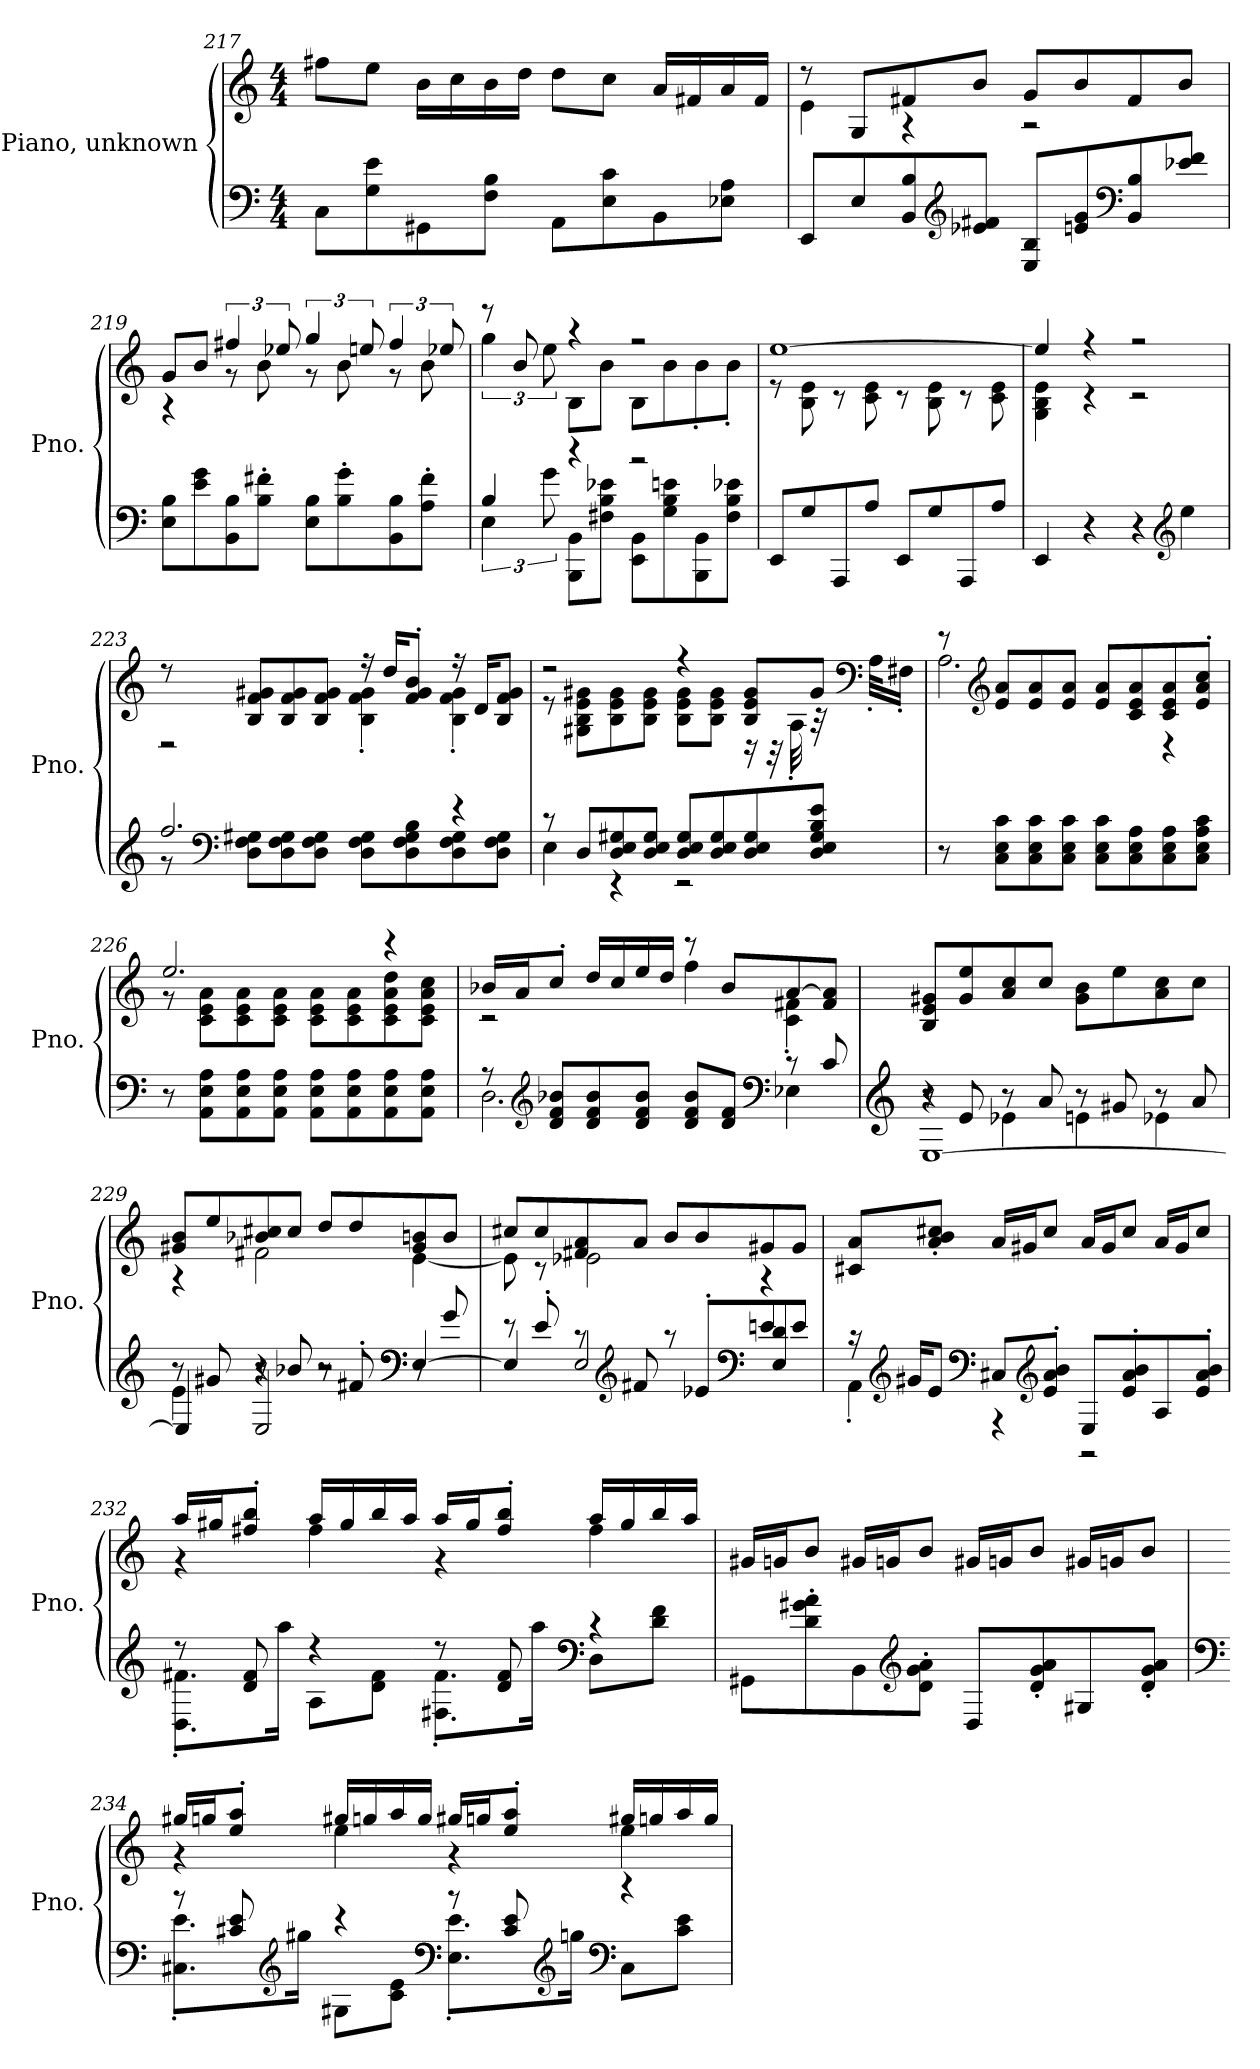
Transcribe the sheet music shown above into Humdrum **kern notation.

**kern	**kern
*part1	*part1
*staff2	*staff1
*I"Piano, unknown	*
*I'Pno.	*
!!LO:LB:g=z
*clefF4	*clefG2
*k[]	*k[]
*M4/4	*M4/4
=217	=217
8C\L	8ff#X\L
8G\ 8e\	8ee\J
8GG#X\	16b\LL
.	16cc\
8F\ 8B\J	16b\
.	16dd\JJ
8AA\L	8dd\L
8E\ 8c\	8cc\J
8BB\	16a/LL
.	16f#X/
8E-X\ 8A\J	16a/
.	16f#/JJ
=218	=218
*	*^
8EE/L	8r	4e\
8E/	8G/L	.
8BB/ 8B/	8f#X/	4r
*clefG2	*	*
8e-X/ 8f#X/J	8b/J	.
8E/ 8B/L	8g/L	2r
8en/ 8g/	8b/	.
*clefF4	*	*
8BB/ 8B/	8f#/	.
8e-X/ 8f#/J	8b/J	.
!!LO:LB:g=z	!!
=219	=219	=219
8E\ 8B\L	8g/L	4r
8e\ 8g\	8b/J	.
8BB\ 8B\	6ff#X/	8r
8B\' 8f#X\'J	.	8b\
.	12ee-X/	.
8E\ 8B\L	6gg/	8r
8B\' 8g\'	.	8b\
.	12een/	.
8BB\ 8B\	6ff#/	8r
8A\' 8f#\'J	.	8b\
.	12ee-X/	.
=220	=220	=220
*^	*	*
4B/	6E\	8r	6gg\
.	.	8b/	.
.	12g\	.	12ee\
4r	8BBB\ 8BB\L	4r	8B\L
.	8F#X\ 8B\ 8e-X\J	.	8b\J
2r	8EE\ 8BB\L	2r	8B\L
.	8G\ 8B\ 8en\	.	8b\
.	8BBB\ 8BB\	.	8b'\
.	8F#\ 8B\ 8e-X\J	.	8b'\J
*v	*v	*	*
=221	=221	=221
8EE/L	[1ee	8r
8G/	.	8B\ 8e\
8AAA/	.	8r
8A/J	.	8c\ 8e\
8EE/L	.	8r
8G/	.	8B\ 8e\
8AAA/	.	8r
8A/J	.	8c\ 8e\
=222	=222	=222
4EE/	4ee/]	4G\ 4B\ 4e\
4r	4r	4r
4r	2r	2r
*clefG2	*	*
4ee\	.	.
!!LO:LB:g=z	!!
=223	=223	=223
*^	*	*
2.ff/	8r	8r	2r
*clefF4	*	*	*
.	8D\ 8F\ 8G#X\L	8B/ 8f/ 8g#X/L	.
.	8D\ 8F\ 8G#\	8B/ 8f/ 8g#/	.
.	8D\ 8F\ 8G#\J	8B/ 8f/ 8g#/J	.
.	8D\ 8F\ 8G#\L	16r	4B\' 4f\' 4g#\'
.	.	16dd/KL	.
.	8D\ 8F\ 8G#\ 8B\	8f/' 8g#/' 8b/'J	.
4r	8D\ 8F\ 8G#\	16r	4B\' 4f\' 4g#\'
.	.	16d/KL	.
.	8D\ 8F\ 8G#\J	8B/ 8f/ 8g#/J	.
=224	=224	=224	=224
8r	4E\	2r	8r
8D/L	.	.	8G#X\ 8B\ 8e\ 8g#X\L
8D/ 8E/ 8G#X/	4r	.	8B\ 8e\ 8g#\
8D/ 8E/ 8G#/J	.	.	8B\ 8e\ 8g#\J
8D/ 8E/ 8G#/L	2r	4r	8B\ 8e\ 8g#\L
8D/ 8E/ 8G#/	.	.	8B\ 8e\ 8g#\J
8D/ 8E/ 8G#/	.	8B/ 8e/ 8g#/L	16r
.	.	.	32r
.	.	.	32A'\
8D/ 8E/ 8G#/ 8B/ 8e/J	.	8g#/J	32r
*	*	*clefF4	*
.	.	.	32A'\KLL
.	.	.	16F#X'\JJ
*v	*v	*	*
!!LO:LB:g=z	!!
=225	=225	=225
8r	8r	2.A\
*	*clefG2	*
8C\ 8E\ 8c\L	8e/ 8a/L	.
8C\ 8E\ 8c\	8e/ 8a/	.
8C\ 8E\ 8c\J	8e/ 8a/J	.
8C\ 8E\ 8c\L	8e/ 8a/L	.
8C\ 8E\ 8A\	8c/ 8e/ 8a/	.
8C\ 8E\ 8A\	8c/ 8e/ 8a/	4r
8C\ 8E\ 8A\ 8c\J	8e/' 8a/' 8cc/'J	.
=226	=226	=226
8r	2.ee/	8r
8AA\ 8E\ 8A\L	.	8c\ 8e\ 8a\L
8AA\ 8E\ 8A\	.	8c\ 8e\ 8a\
8AA\ 8E\ 8A\J	.	8c\ 8e\ 8a\J
8AA\ 8E\ 8A\L	.	8c\ 8e\ 8a\L
8AA\ 8E\ 8A\	.	8c\ 8e\ 8a\
8AA\ 8E\ 8A\	4r	8c\ 8e\ 8a\ 8dd\
8AA\ 8E\ 8A\J	.	8c\ 8e\ 8a\ 8cc\J
=227	=227	=227
*^	*	*
8r	2.D\	16b-X/LL	2r
.	.	16a/J	.
*clefG2	*	*	*
8d/ 8f/ 8b-X/L	.	8cc'/J	.
8d/ 8f/ 8b-/	.	16dd/LL	.
.	.	16cc/	.
8d/ 8f/ 8b-/J	.	16ee/	.
.	.	16dd/JJ	.
8d/ 8f/ 8b-/L	.	8r	4ff\
8d/ 8f/J	.	8b-/L	.
*clefF4	*	*	*
8r	4E-X\	[8a/	4c\' 4f#X\'
8c/	.	8f#/ 8a/]J	.
*v	*v	*	*
*	*v	*v
!!LO:LB:g=z
=228	=228
*clefG2	*
*^	*
*	*^	*
8r	4r	[1E	8B/ 8e/ 8g#X/L
8e/	.	.	8g#/ 8ee/
8r	4e-X\	.	8a/ 8cc/
8a/	.	.	8cc/J
8r	4en\	.	8g#\ 8b\L
8g#X/	.	.	8ee\
8r	4e-X\	.	8a\ 8cc\
8a/	.	.	8cc\J
=229	=229	=229	=229
*	*	*	*^
8r	4e\	4E/]	8g#X/ 8b/L	4r
8g#X/	.	.	8ee/	.
8r	4r	2E/	8b-X/ 8cc#X/	2f#X\
8b-X/	.	.	8cc#/J	.
8r	2r	.	8dd/L	.
8f#X'/	.	.	8dd/	.
*clefF4	*	*	*	*
8r	.	[4E/	8g#/ 8bn/	[4e\
8g#/	.	.	8b/J	.
*	*v	*v	*	*
!!LO:PB:g=z	!!
=230	=230	=230	=230
8r	4E/]	8cc#X/L	8e\]
8e'/	.	8cc#/	8r
8r	2E/	8f#X/ 8a/	2e-X\
*clefG2	*	*	*
8f#X/	.	8a/J	.
8r	.	8b/L	.
8e-X'/L	.	8b/	.
*clefF4	*	*	*
8en/	4E/ 4d/	8g#X/	4r
8e/J	.	8g#/J	.
*	*	*v	*v
=231	=231	=231
16r	4AA'\	8c#X/ 8a/L
*clefG2	*	*
16g#X/KL	.	.
8e/J	.	8a/' 8b/' 8cc#X/'J
*clefF4	*	*
8C#X/L	4r	16a/LL
.	.	16g#X/J
*clefG2	*	*
8e/' 8a/' 8b/'J	.	8cc#/J
8E/L	2r	16a/LL
.	.	16g#/J
8e/' 8a/' 8b/'	.	8cc#/J
8A/	.	16a/LL
.	.	16g#/J
8e/' 8a/' 8b/'J	.	8cc#/J
!!LO:LB:g=z
=232	=232	=232
*	*	*^
8r	8.D\' 8.f#X\'L	16aa/LL	4r
.	.	16gg#X/J	.
8d/ 8f#/	.	8ff#X/' 8bb/'J	.
.	16aa\Jk	.	.
4r	8A\L	16aa/LL	4ff#\
.	.	16gg#/	.
.	8d\ 8f#\J	16bb/	.
.	.	16aa/JJ	.
8r	8.F#X\' 8.f#\'L	16aa/LL	4r
.	.	16gg#/J	.
8d/ 8f#/	.	8ff#/' 8bb/'J	.
.	16aa\Jk	.	.
*clefF4	*	*	*
4r	8D\L	16aa/LL	4ff#\
.	.	16gg#/	.
.	8d\ 8f#\J	16bb/	.
.	.	16aa/JJ	.
*v	*v	*	*
*	*v	*v
=233	=233
8GG#X\L	16g#X/LL
.	16gn/J
8d\' 8g#X\' 8a\'	8b/J
8BB\	16g#X/LL
.	16gn/J
*clefG2	*
8d\' 8g#\' 8a\'J	8b/J
8D/L	16g#X/LL
.	16gn/J
8d/' 8g#/' 8a/'	8b/J
8G#X/	16g#X/LL
.	16gn/J
8d/' 8g#/' 8a/'J	8b/J
!!LO:LB:g=z
=234	=234
*clefF4	*
*^	*^
8r	8.C#X\' 8.e\'L	16gg#X/LL	4r
.	.	16ggn/J	.
8c#X/ 8e/	.	8ee/' 8aa/'J	.
*clefG2	*	*	*
.	16gg#X\Jk	.	.
4r	8G#X\L	16gg#X/LL	4ee\
.	.	16ggn/	.
.	8c#\ 8e\J	16aa/	.
.	.	16gg/JJ	.
*clefF4	*	*	*
8r	8.E\' 8.e\'L	16gg#X/LL	4r
.	.	16ggn/J	.
8c#/ 8e/	.	8ee/' 8aa/'J	.
*clefG2	*	*	*
.	16ggn\Jk	.	.
*clefF4	*	*	*
4r	8C#\L	16gg#X/LL	4ee\
.	.	16ggn/	.
.	8c#\ 8e\J	16aa/	.
.	.	16gg/JJ	.
*v	*v	*	*
*	*v	*v
=	=
*-	*-
